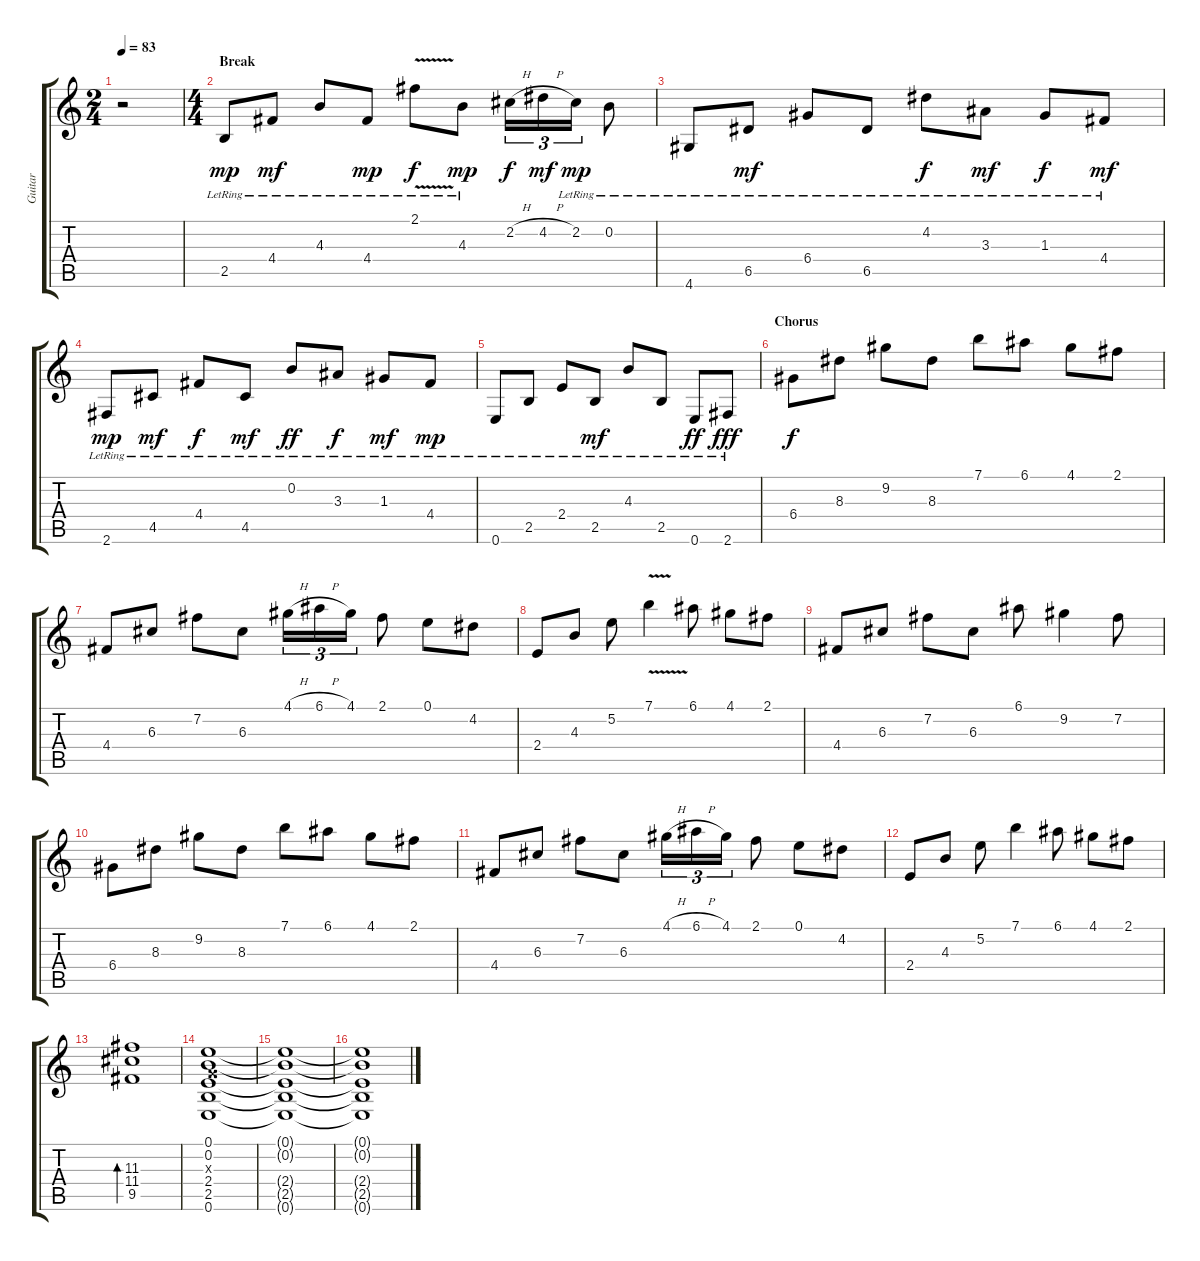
\track ("Guitar" "Guitar") {instrument acousticguitarsteel}
\staff {score tabs}
\tuning (E4 B3 G3 D3 A2 E2) {hide}
\ts (2 4)
\tempo 83
\clef g2
\ks c
r.2{dy f} |
\ts (4 4)
\section ("" "Break")
2.5{lr}.8{dy mp instrument acousticguitarsteel} 4.4{lr}.8{dy mf} 4.3{lr}.8 4.4{lr}.8{dy mp} 2.1{v lr}.8{dy f} 4.3{lr}.8{dy mp} 2.2{h}.16{tu (3 2) dy f} 4.2{h}.16{tu (3 2) dy mf} 2.2{lr}.16{tu (3 2) dy mp} 0.2{lr}.8 |
4.6{lr}.8 6.5{lr}.8{dy mf} 6.4{lr}.8 6.5{lr}.8 4.2{lr}.8{dy f} 3.3{lr}.8{dy mf} 1.3{lr}.8{dy f} 4.4{lr}.8{dy mf} |
2.6{lr}.8{dy mp} 4.5{lr}.8{dy mf} 4.4{lr}.8{dy f} 4.5{lr}.8{dy mf} 0.2{lr}.8{dy ff} 3.3{lr}.8{dy f} 1.3{lr}.8{dy mf} 4.4{lr}.8{dy mp} |
0.6{lr}.8 2.5{lr}.8 2.4{lr}.8 2.5{lr}.8{dy mf} 4.3{lr}.8 2.5{lr}.8 0.6{lr}.8{dy ff} 2.6{lr}.8{dy fff} |
\section ("" "Chorus")
6.4.8{dy f volume 10 instrument distortionguitar} 8.3.8 9.2.8 8.3.8 7.1.8 6.1.8 4.1.8 2.1.8 |
4.4.8 6.3.8 7.2.8 6.3.8 4.1{h}.16{tu (3 2)} 6.1{h}.16{tu (3 2)} 4.1.16{tu (3 2)} 2.1.8 0.1.8 4.2.8 |
2.4.8 4.3.8 5.2.8 7.1{v}.4 6.1.8 4.1.8 2.1.8 |
4.4.8 6.3.8 7.2.8 6.3.8 6.1.8 9.2.4 7.2.8 |
6.4.8 8.3.8 9.2.8 8.3.8 7.1.8 6.1.8 4.1.8 2.1.8 |
4.4.8 6.3.8 7.2.8 6.3.8 4.1{h}.16{tu (3 2)} 6.1{h}.16{tu (3 2)} 4.1.16{tu (3 2)} 2.1.8 0.1.8 4.2.8 |
2.4.8 4.3.8 5.2.8 7.1.4 6.1.8 4.1.8 2.1.8 |
(11.3 11.4 9.5).1{bd 240} |
(0.1 0.2 0.3{x} 2.4 2.5 0.6).1 |
(0.1{t} 0.2{t} 2.4{t} 2.5{t} 0.6{t}).1{volume 0} |
(0.1{t} 0.2{t} 2.4{t} 2.5{t} 0.6{t}).1
